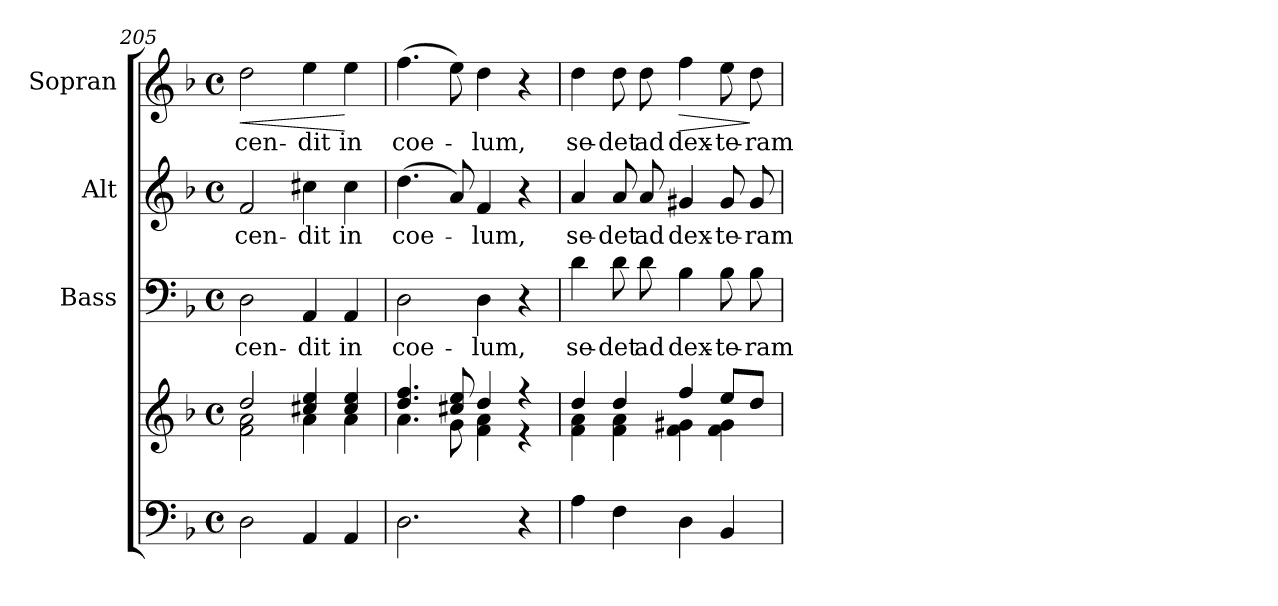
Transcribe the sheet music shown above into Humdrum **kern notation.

**kern	**kern	**kern	**text	**kern	**text	**kern	**text	**dynam
*part4	*part4	*part3	*part3	*part2	*part2	*part1	*part1	*part1
*staff5	*staff4	*staff3	*staff3	*staff2	*staff2	*staff1	*staff1	*staff1
*	*	*I"Bass	*	*I"Alt	*	*I"Sopran	*	*
*	*	*I'B.	*	*I'A.	*	*I'S.	*	*
*clefF4	*clefG2	*clefF4	*	*clefG2	*	*clefG2	*	*
*k[b-]	*k[b-]	*k[b-]	*	*k[b-]	*	*k[b-]	*	*
*F:	*F:	*F:	*	*F:	*	*F:	*	*
*M4/4	*M4/4	*M4/4	*	*M4/4	*	*M4/4	*	*
*met(c)	*met(c)	*met(c)	*	*met(c)	*	*met(c)	*	*
=205	=205	=205	=205	=205	=205	=205	=205	=205
*	*^	*	*	*	*	*	*	*
!	!	!	!	!LO:LY:b	!	!LO:LY:b	!	!LO:LY:b	!LO:HP:b
2D\	2dd/	2f\ 2a\	2D\	-cen-	2f/	-cen-	2dd\	-cen-	<
!	!	!	!	!LO:LY:b	!	!LO:LY:b	!	!LO:LY:b	!
4AA/	4cc#X/ 4ee/	4a\	4AA/	-dit	4cc#X\	-dit	4ee\	-dit	.
!	!	!	!	!LO:LY:b	!	!LO:LY:b	!	!LO:LY:b	!
4AA/	4cc#/ 4ee/	4a\	4AA/	in	4cc#\	in	4ee\	in	[
=206	=206	=206	=206	=206	=206	=206	=206	=206	=206
!	!	!	!	!LO:LY:b	!	!LO:LY:b	!	!LO:LY:b	!
2.D\	4.dd/ 4.ff/	4.a\	2D\	coe-	(>4.dd\	coe-	(>4.ff\	coe-	.
.	8cc#X/ 8ee/	8g\	.	.	8a/)	.	8ee\)	.	.
!	!	!	!	!LO:LY:b	!	!LO:LY:b	!	!LO:LY:b	!
.	4dd/	4f\ 4a\	4D\	-lum,	4f/	-lum,	4dd\	-lum,	.
4r	4r	4r	4r	.	4r	.	4r	.	.
=207	=207	=207	=207	=207	=207	=207	=207	=207	=207
!	!	!	!	!LO:LY:b	!	!LO:LY:b	!	!LO:LY:b	!
4A\	4dd/	4f\ 4a\	4d\	se-	4a/	se-	4dd\	se-	.
!	!	!	!	!LO:LY:b	!	!LO:LY:b	!	!LO:LY:b	!
4F\	4dd/	4f\ 4a\	8d\	-det	8a/	-det	8dd\	-det	.
!	!	!	!	!LO:LY:b	!	!LO:LY:b	!	!LO:LY:b	!
.	.	.	8d\	ad	8a/	ad	8dd\	ad	.
!	!	!	!	!LO:LY:b	!	!LO:LY:b	!	!LO:LY:b	!LO:HP:b
4D\	4ff/	4f\ 4g#X\	4B-\	dex-	4g#X/	dex-	4ff\	dex-	>
!	!	!	!	!LO:LY:b	!	!LO:LY:b	!	!LO:LY:b	!
4BB-/	8ee/L	4f\ 4g#\	8B-\	-te-	8g#/	-te-	8ee\	-te-	.
!	!	!	!	!LO:LY:b	!	!LO:LY:b	!	!LO:LY:b	!
.	8dd/J	.	8B-\	-ram	8g#/	-ram	8dd\	-ram	]
*	*v	*v	*	*	*	*	*	*	*
=	=	=	=	=	=	=	=	=
*-	*-	*-	*-	*-	*-	*-	*-	*-
